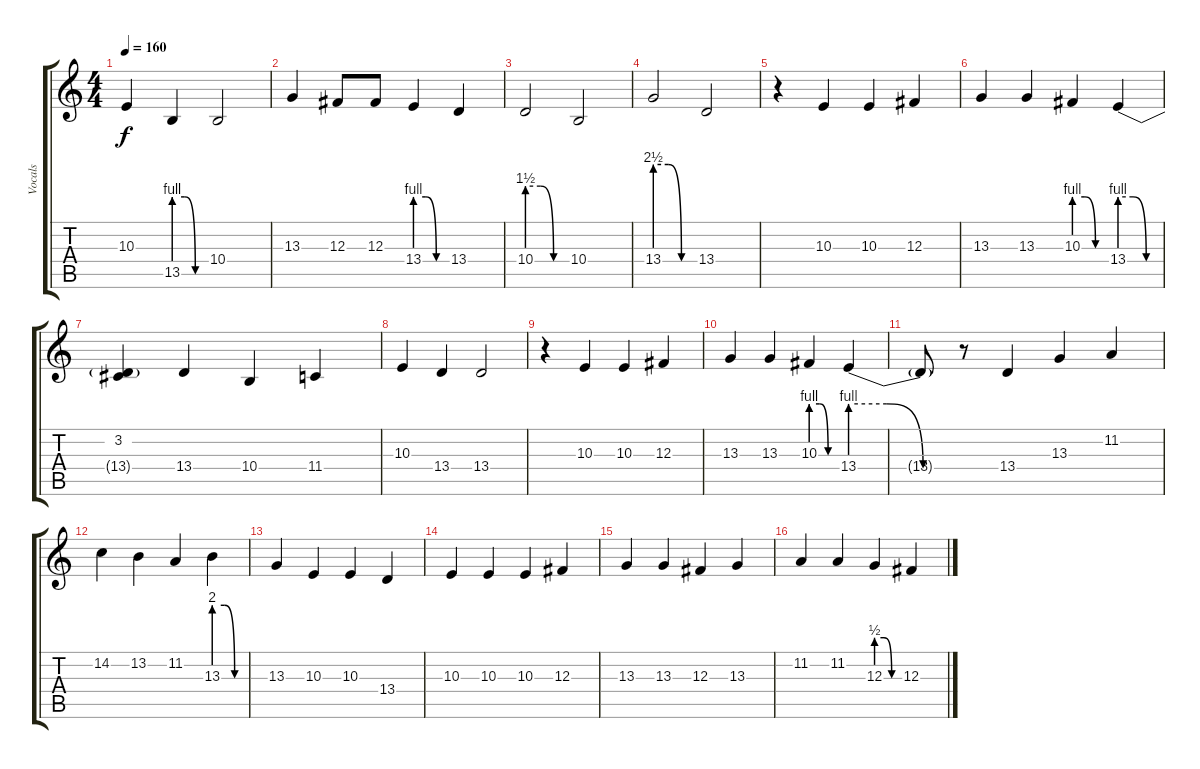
\track ("Vocals" "Vocals") {instrument lead6voice}
\staff {score tabs}
\tuning (Eb4 Bb3 Gb3 Db3 Ab2 Eb2) {hide}
\ts (4 4)
\tempo 160
\clef g2
\ks c
10.3.4{dy f} 13.5{be (custom 0 4 20 4 40 0 60 0)}.4 10.4.2 |
13.3.4 12.3.8 12.3.8 13.4{be (custom 0 4 20 4 40 0 60 0)}.4 13.4.4 |
10.4{be (custom 0 6 20 6 40 0 60 0)}.2 10.4.2 |
13.4{be (custom 0 10 20 10 40 0 60 0)}.2 13.4.2 |
r.4 10.3.4 10.3.4 12.3.4 |
13.3.4 13.3.4 10.3{be (custom 0 4 20 4 40 0 60 0)}.4 13.4{be (custom 0 4 20 4 40 0 60 0)}.4 |
(3.2 13.4{t}).4 13.4.4 10.4.4 11.4.4 |
10.3.4 13.4.4 13.4.2 |
r.4 10.3.4 10.3.4 12.3.4 |
13.3.4 13.3.4 10.3{be (custom 0 4 20 4 40 0 60 0)}.4 13.4{be (custom 0 4 20 4 40 0 60 0)}.4 |
13.4{t}.8 r.8 13.4.4 13.3.4 11.2.4 |
14.2.4 13.2.4 11.2.4 13.3{be (custom 0 8 20 8 40 0 60 0)}.4 |
13.3.4 10.3.4 10.3.4 13.4.4 |
10.3.4 10.3.4 10.3.4 12.3.4 |
13.3.4 13.3.4 12.3.4 13.3.4 |
11.2.4 11.2.4 12.3{be (custom 0 2 20 2 40 0 60 0)}.4 12.3.4
